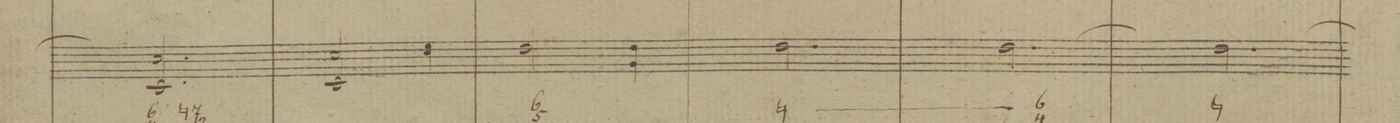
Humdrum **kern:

**kern
*I"Corni in F
*clefG2
*k[b-]
*M3/4
2.f] 2.F/
=15
2f 2F/
*4\right
4a 4f\
=16
*2\right
*^
2g/	2g\
4g 4c\	4rAyyyy
*v	*v
=17
2.g\
=18
[2.g\
=19
2.g\_
=20
*-
